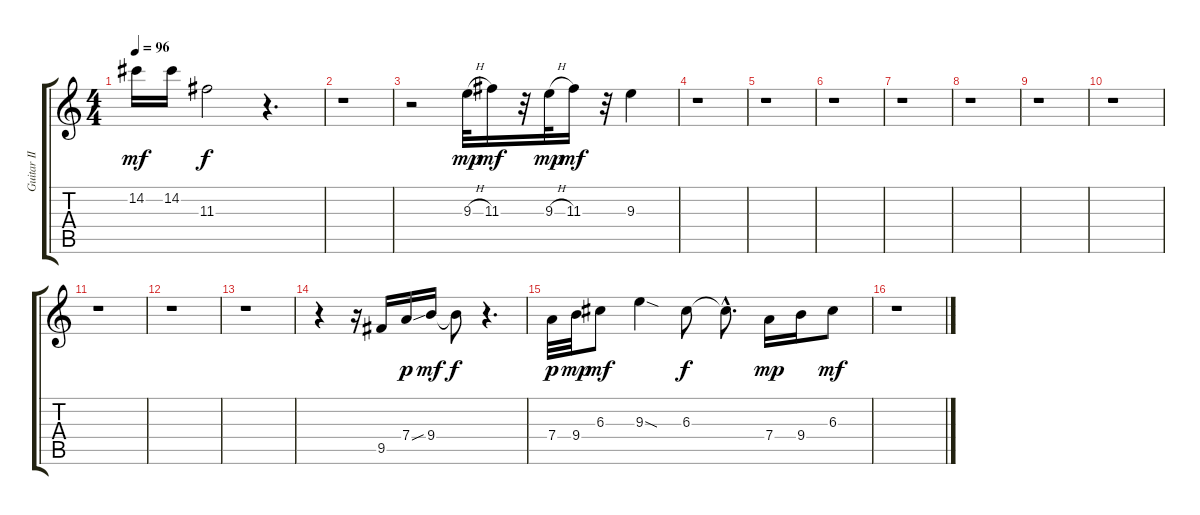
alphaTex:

\track ("Guitar II" "Guitar II") {instrument electricguitarjazz}
\staff {score tabs}
\tuning (E4 B3 G3 D3 A2 E2) {hide}
\ts (4 4)
\tempo 96
\clef g2
\ks c
14.2.16{dy mf} 14.2.16 11.3.2{dy f} r.4{d} |
r.1 |
r.2 9.3{h}.32{dy mp} 11.3.16{dy mf} r.32 9.3{h}.32{dy mp} 11.3.16{dy mf} r.32 9.3.4 |
r.1 |
r.1 |
r.1 |
r.1 |
r.1 |
r.1 |
r.1 |
r.1 |
r.1 |
r.1 |
r.4 r.16 9.5.16 7.4{sou}.16{dy p} 9.4.16{dy mf} 9.4{t}.8{dy f} r.4{d} |
7.4.32{dy p} 9.4.32{dy mp} 6.3.8{dy mf} 9.3{sod}.4 6.3.8{dy f} 6.3{hac t}.8{d} 7.4.16{dy mp} 9.4.16 6.3.8{dy mf} |
r.1
